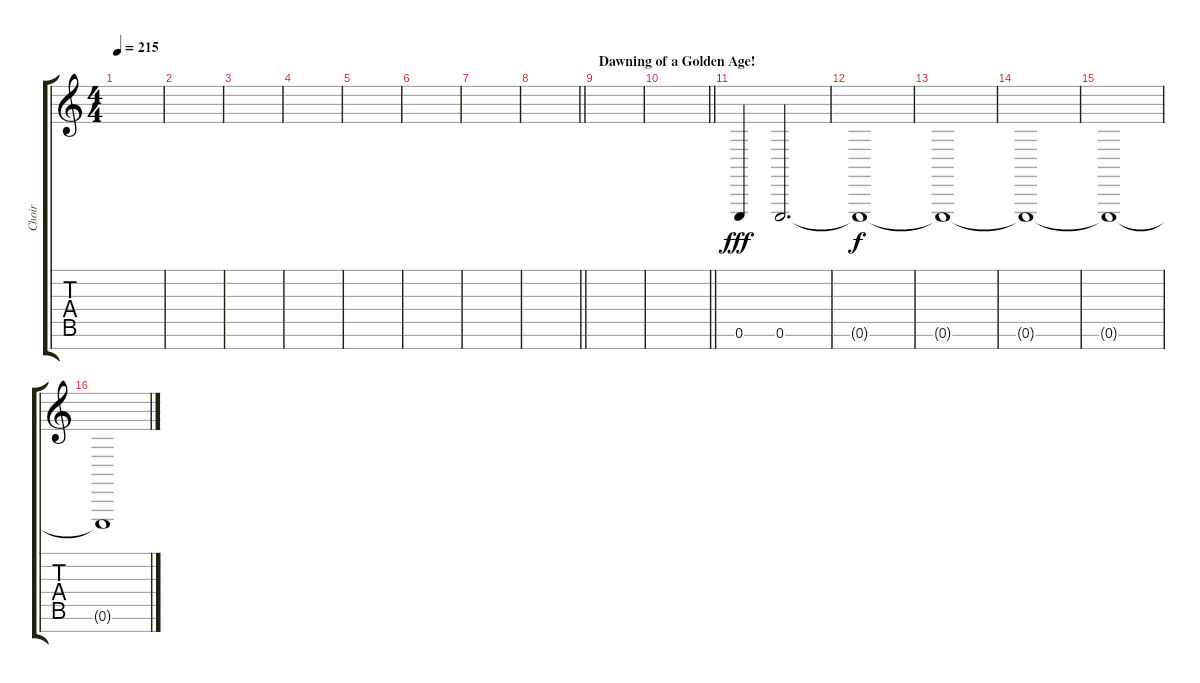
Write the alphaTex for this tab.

\track ("Choir" "Choir") {instrument stringensemble1}
\staff {score tabs}
\tuning (E4 B3 G3 D3 A2 E1 B1) {hide}
\ts (4 4)
\tempo 215
\clef g2
\ks c
|
|
|
|
|
|
|
\barLineRight lightlight
|
\section ("" "Dawning of a Golden Age!")
|
\barLineRight lightlight
|
0.6.4{dy fff volume 2 instrument stringensemble1} 0.6.2{d volume 7} |
0.6{t}.1{dy f} |
0.6{t}.1 |
0.6{t}.1 |
0.6{t}.1 |
0.6{t}.1
